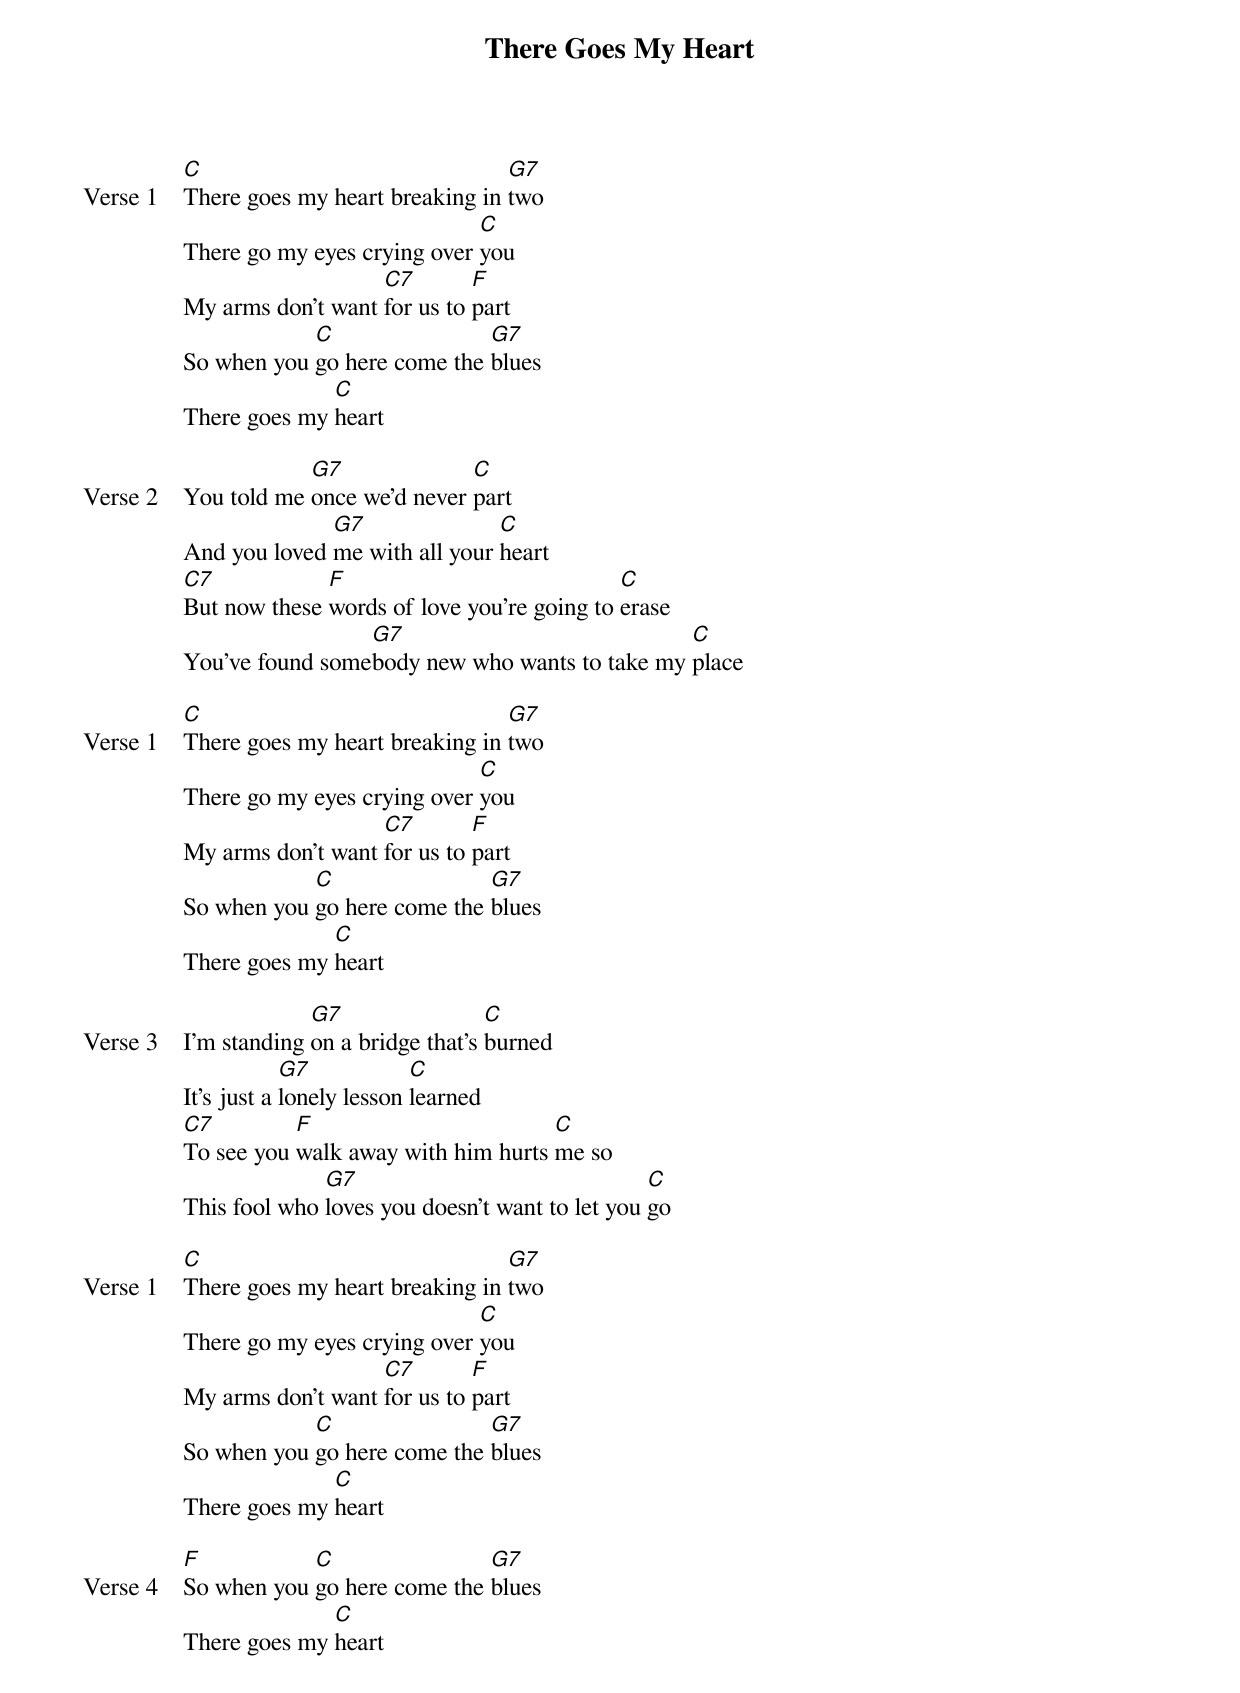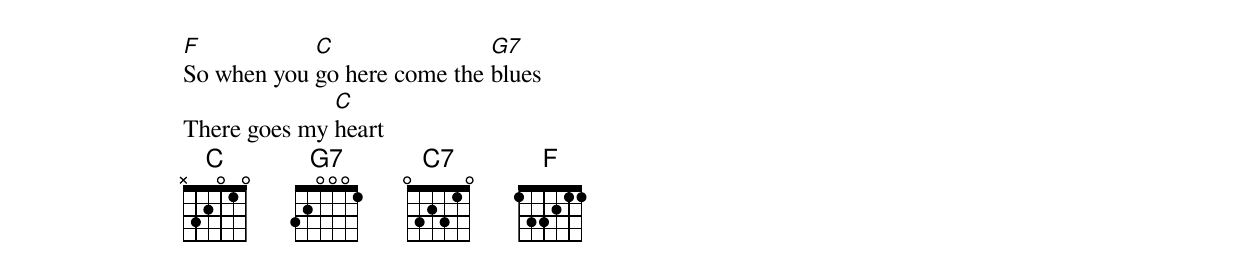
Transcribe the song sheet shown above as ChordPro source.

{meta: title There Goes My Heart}
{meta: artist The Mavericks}
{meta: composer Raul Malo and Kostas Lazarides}
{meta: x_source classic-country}
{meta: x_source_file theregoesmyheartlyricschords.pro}
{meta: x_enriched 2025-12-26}

{start_of_verse: Verse 1}
[C]There goes my heart breaking in [G7]two
There go my eyes crying over [C]you
My arms don't want [C7]for us to [F]part
So when you [C]go here come the [G7]blues
There goes my [C]heart
{end_of_verse}

{start_of_verse: Verse 2}
You told me [G7]once we'd never [C]part
And you loved [G7]me with all your [C]heart
[C7]But now these [F]words of love you're going to [C]erase
You've found some[G7]body new who wants to take my [C]place
{end_of_verse}

{start_of_verse: Verse 1}
[C]There goes my heart breaking in [G7]two
There go my eyes crying over [C]you
My arms don't want [C7]for us to [F]part
So when you [C]go here come the [G7]blues
There goes my [C]heart
{end_of_verse}

{start_of_verse: Verse 3}
I'm standing [G7]on a bridge that's [C]burned
It's just a [G7]lonely lesson [C]learned
[C7]To see you [F]walk away with him hurts [C]me so
This fool who [G7]loves you doesn't want to let you [C]go
{end_of_verse}

{start_of_verse: Verse 1}
[C]There goes my heart breaking in [G7]two
There go my eyes crying over [C]you
My arms don't want [C7]for us to [F]part
So when you [C]go here come the [G7]blues
There goes my [C]heart
{end_of_verse}

{start_of_verse: Verse 4}
[F]So when you [C]go here come the [G7]blues
There goes my [C]heart
[F]So when you [C]go here come the [G7]blues
There goes my [C]heart
{end_of_verse}
